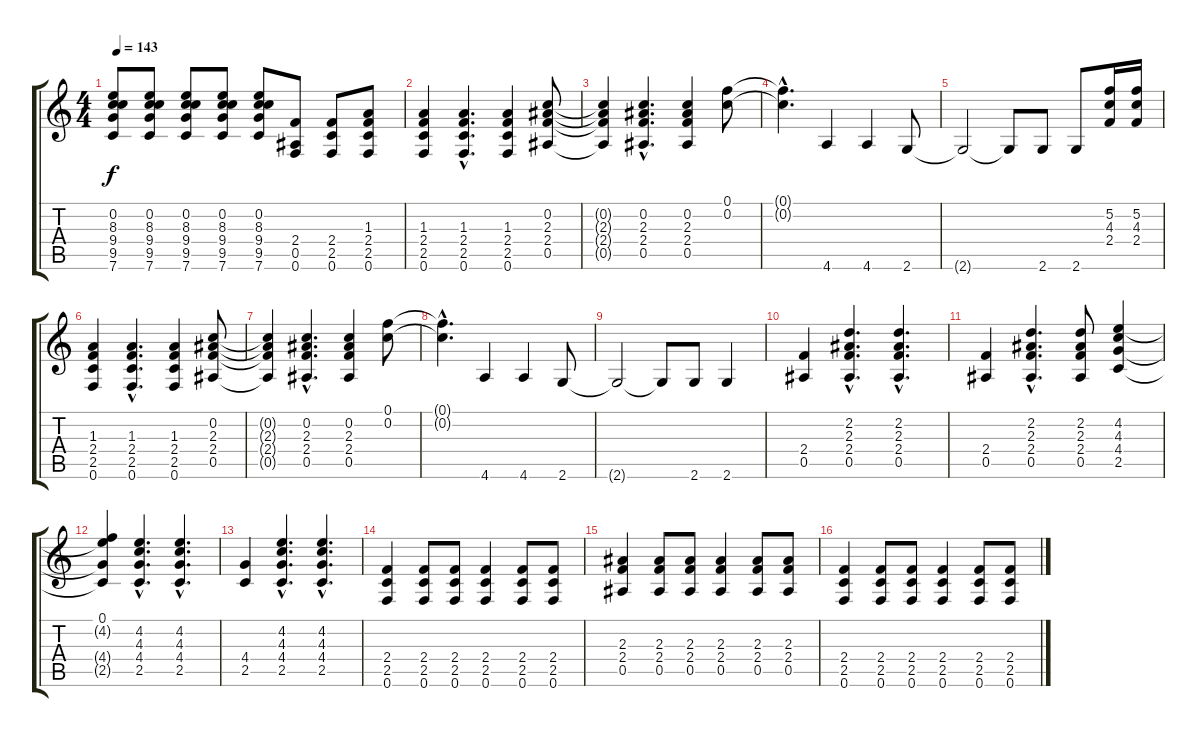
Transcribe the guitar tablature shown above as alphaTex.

\track "" {instrument electricguitarclean}
\staff {score tabs}
\tuning (F4 C4 Ab3 Eb3 Bb2 F2) {hide}
\ts (4 4)
\tempo 143
\clef g2
\ks c
(0.2 8.3 9.4 9.5 7.6).8{dy f} (0.2 8.3 9.4 9.5 7.6).8 (0.2 8.3 9.4 9.5 7.6).8 (0.2 8.3 9.4 9.5 7.6).8 (0.2 8.3 9.4 9.5 7.6).8 (2.4 0.5 0.6).8 (2.4 2.5 0.6).8 (1.3 2.4 2.5 0.6).8 |
(1.3 2.4 2.5 0.6).4 (1.3{hac} 2.4{hac} 2.5{hac} 0.6{hac}).4{d} (1.3 2.4 2.5 0.6).4 (0.2 2.3 2.4 0.5).8 |
(0.2{t} 2.3{t} 2.4{t} 0.5{t}).4 (0.2{hac} 2.3{hac} 2.4{hac} 0.5{hac}).4{d} (0.2 2.3 2.4 0.5).4 (0.1 0.2).8 |
(0.1{hac t} 0.2{hac t}).4{d} 4.6.4 4.6.4 2.6.8 |
2.6{t}.2 2.6{t}.8 2.6.8 2.6.8 (5.2 4.3 2.4).16 (5.2 4.3 2.4).16 |
(1.3 2.4 2.5 0.6).4 (1.3{hac} 2.4{hac} 2.5{hac} 0.6{hac}).4{d} (1.3 2.4 2.5 0.6).4 (0.2 2.3 2.4 0.5).8 |
(0.2{t} 2.3{t} 2.4{t} 0.5{t}).4 (0.2{hac} 2.3{hac} 2.4{hac} 0.5{hac}).4{d} (0.2 2.3 2.4 0.5).4 (0.1 0.2).8 |
(0.1{hac t} 0.2{hac t}).4{d} 4.6.4 4.6.4 2.6.8 |
2.6{t}.2 2.6{t}.8 2.6.8 2.6.4 |
(2.4 0.5).4 (2.2{hac} 2.3{hac} 2.4{hac} 0.5{hac}).4{d} (2.2{hac} 2.3{hac} 2.4{hac} 0.5{hac}).4{d} |
(2.4 0.5).4 (2.2{hac} 2.3{hac} 2.4{hac} 0.5{hac}).4{d} (2.2 2.3 2.4 0.5).8 (4.2 4.3 4.4 2.5).4 |
(0.1 4.2{t} 4.4{t} 2.5{t}).4 (4.2{hac} 4.3{hac} 4.4{hac} 2.5{hac}).4{d} (4.2{hac} 4.3{hac} 4.4{hac} 2.5{hac}).4{d} |
(4.4 2.5).4 (4.2{hac} 4.3{hac} 4.4{hac} 2.5{hac}).4{d} (4.2{hac} 4.3{hac} 4.4{hac} 2.5{hac}).4{d} |
(2.4 2.5 0.6).4 (2.4 2.5 0.6).8 (2.4 2.5 0.6).8 (2.4 2.5 0.6).4 (2.4 2.5 0.6).8 (2.4 2.5 0.6).8 |
(2.3 2.4 0.5).4 (2.3 2.4 0.5).8 (2.3 2.4 0.5).8 (2.3 2.4 0.5).4 (2.3 2.4 0.5).8 (2.3 2.4 0.5).8 |
(2.4 2.5 0.6).4 (2.4 2.5 0.6).8 (2.4 2.5 0.6).8 (2.4 2.5 0.6).4 (2.4 2.5 0.6).8 (2.4 2.5 0.6).8
